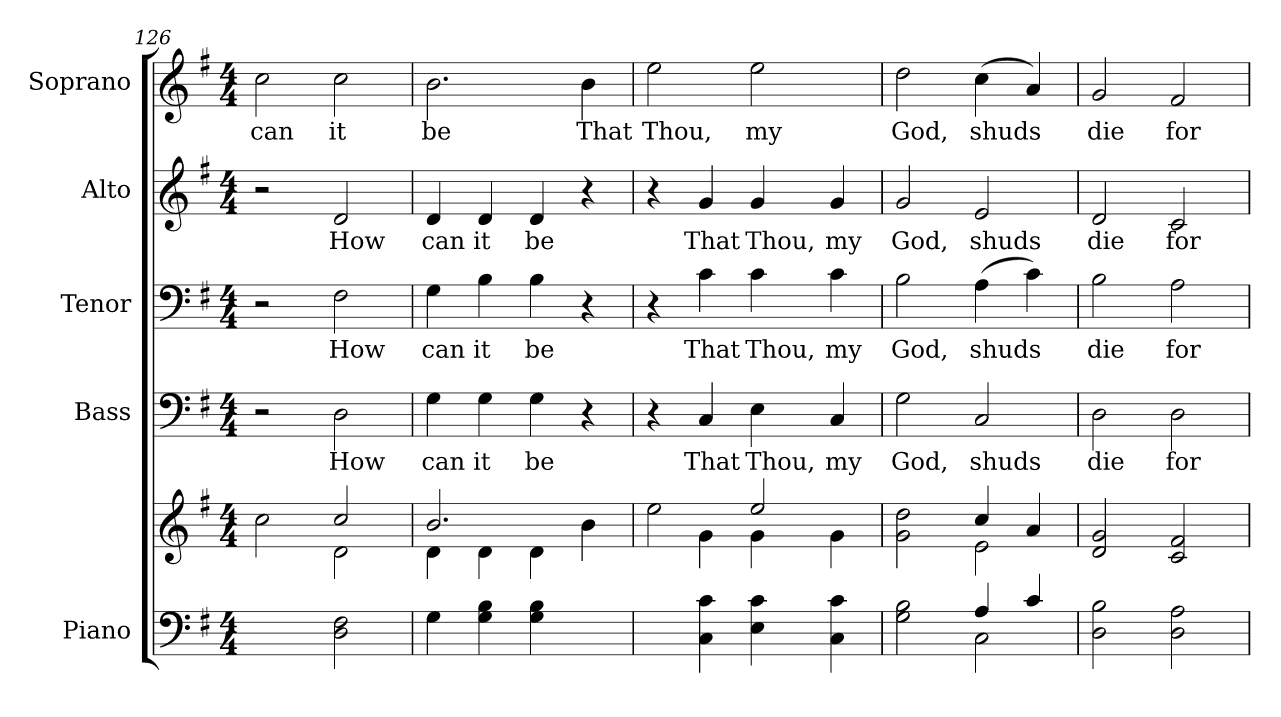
**kern	**kern	**kern	**text	**kern	**text	**kern	**text	**kern	**text
*part5	*part5	*part4	*part4	*part3	*part3	*part2	*part2	*part1	*part1
*staff6	*staff5	*staff4	*staff4	*staff3	*staff3	*staff2	*staff2	*staff1	*staff1
*I"Piano	*	*I"Bass	*	*I"Tenor	*	*I"Alto	*	*I"Soprano	*
*I'Pno.	*	*I'B.	*	*I'T.	*	*I'A.	*	*I'S.	*
*clefF4	*clefG2	*clefF4	*	*clefF4	*	*clefG2	*	*clefG2	*
*k[f#]	*k[f#]	*k[f#]	*	*k[f#]	*	*k[f#]	*	*k[f#]	*
*G:	*G:	*G:	*	*G:	*	*G:	*	*G:	*
*M4/4	*M4/4	*M4/4	*	*M4/4	*	*M4/4	*	*M4/4	*
=126	=126	=126	=126	=126	=126	=126	=126	=126	=126
*	*^	*	*	*	*	*	*	*	*
!	!	!	!	!	!	!	!	!	!	!LO:LY:b:color=#000000
2ryy	2cci\	2ryy	2r	.	2r	.	2r	.	2cci\	can
!	!	!	!	!LO:LY:b:color=#000000	!	!	!	!	!	!
!	!	!	!	!	!	!LO:LY:b:color=#000000	!	!	!	!
!	!	!	!	!	!	!	!	!LO:LY:b:color=#000000	!	!
!	!	!	!	!	!	!	!	!	!	!LO:LY:b:color=#000000
2Di\ 2F#i	2cci/	2di\	2Di\	How	2F#i\	How	2di/	How	2cci\	it
=127	=127	=127	=127	=127	=127	=127	=127	=127	=127	=127
!	!	!	!	!LO:LY:b:color=#000000	!	!	!	!	!	!
!	!	!	!	!	!	!LO:LY:b:color=#000000	!	!	!	!
!	!	!	!	!	!	!	!	!LO:LY:b:color=#000000	!	!
!	!	!	!	!	!	!	!	!	!	!LO:LY:b:color=#000000
4Gi\	2.bi/	4di\	4Gi\	can	4Gi\	can	4di/	can	2.bi\	be
!	!	!	!	!LO:LY:b:color=#000000	!	!	!	!	!	!
!	!	!	!	!	!	!LO:LY:b:color=#000000	!	!	!	!
!	!	!	!	!	!	!	!	!LO:LY:b:color=#000000	!	!
4Gi\ 4Bi	.	4di\	4Gi\	it	4Bi\	it	4di/	it	.	.
!	!	!	!	!LO:LY:b:color=#000000	!	!	!	!	!	!
!	!	!	!	!	!	!LO:LY:b:color=#000000	!	!	!	!
!	!	!	!	!	!	!	!	!LO:LY:b:color=#000000	!	!
4Gi\ 4Bi	.	4di\	4Gi\	be	4Bi\	be	4di/	be	.	.
!	!	!	!	!	!	!	!	!	!	!LO:LY:b:color=#000000
4ryy	4bi\	4ryy	4r	.	4r	.	4r	.	4bi\	That
=128	=128	=128	=128	=128	=128	=128	=128	=128	=128	=128
!	!	!	!	!	!	!	!	!	!	!LO:LY:b:color=#000000
4ryy	2eei\	4ryy	4r	.	4r	.	4r	.	2eei\	Thou,
!	!	!	!	!LO:LY:b:color=#000000	!	!	!	!	!	!
!	!	!	!	!	!	!LO:LY:b:color=#000000	!	!	!	!
!	!	!	!	!	!	!	!	!LO:LY:b:color=#000000	!	!
4Ci\ 4ci	.	4gi\	4Ci/	That	4ci\	That	4gi/	That	.	.
!	!	!	!	!LO:LY:b:color=#000000	!	!	!	!	!	!
!	!	!	!	!	!	!LO:LY:b:color=#000000	!	!	!	!
!	!	!	!	!	!	!	!	!LO:LY:b:color=#000000	!	!
!	!	!	!	!	!	!	!	!	!	!LO:LY:b:color=#000000
4Ei\ 4ci	2eei/	4gi\	4Ei\	Thou,	4ci\	Thou,	4gi/	Thou,	2eei\	my
!	!	!	!	!LO:LY:b:color=#000000	!	!	!	!	!	!
!	!	!	!	!	!	!LO:LY:b:color=#000000	!	!	!	!
!	!	!	!	!	!	!	!	!LO:LY:b:color=#000000	!	!
4Ci\ 4ci	.	4gi\	4Ci/	my	4ci\	my	4gi/	my	.	.
!!LO:PB:g=z
=129	=129	=129	=129	=129	=129	=129	=129	=129	=129	=129
*^	*	*	*	*	*	*	*	*	*	*
!	!	!	!	!	!LO:LY:b:color=#000000	!	!	!	!	!	!
!	!	!	!	!	!	!	!LO:LY:b:color=#000000	!	!	!	!
!	!	!	!	!	!	!	!	!	!LO:LY:b:color=#000000	!	!
!	!	!	!	!	!	!	!	!	!	!	!LO:LY:b:color=#000000
2Gi\ 2Bi	2ryy	2gi\ 2ddi	2ryy	2Gi\	God,	2Bi\	God,	2gi/	God,	2ddi\	God,
!	!	!	!	!	!LO:LY:b:color=#000000	!	!	!	!	!	!
!	!	!	!	!	!	!	!LO:LY:b:color=#000000	!	!	!	!
!	!	!	!	!	!	!	!	!	!LO:LY:b:color=#000000	!	!
!	!	!	!	!	!	!	!	!	!	!	!LO:LY:b:color=#000000
4Ai/	2Ci\	4cci/	2ei\	2Ci/	shuds	(4Ai\	shuds	2ei/	shuds	(4cci\	shuds
4ci/	.	4ai/	.	.	.	4ci\)	.	.	.	4ai/)	.
*v	*v	*	*	*	*	*	*	*	*	*	*
*	*v	*v	*	*	*	*	*	*	*	*
=130	=130	=130	=130	=130	=130	=130	=130	=130	=130
!	!	!	!LO:LY:b:color=#000000	!	!	!	!	!	!
!	!	!	!	!	!LO:LY:b:color=#000000	!	!	!	!
!	!	!	!	!	!	!	!LO:LY:b:color=#000000	!	!
!	!	!	!	!	!	!	!	!	!LO:LY:b:color=#000000
2Di\ 2Bi	2di/ 2gi	2Di\	die	2Bi\	die	2di/	die	2gi/	die
!	!	!	!LO:LY:b:color=#000000	!	!	!	!	!	!
!	!	!	!	!	!LO:LY:b:color=#000000	!	!	!	!
!	!	!	!	!	!	!	!LO:LY:b:color=#000000	!	!
!	!	!	!	!	!	!	!	!	!LO:LY:b:color=#000000
2Di\ 2Ai	2ci/ 2f#i	2Di\	for	2Ai\	for	2ci/	for	2f#i/	for
=	=	=	=	=	=	=	=	=	=
*-	*-	*-	*-	*-	*-	*-	*-	*-	*-
